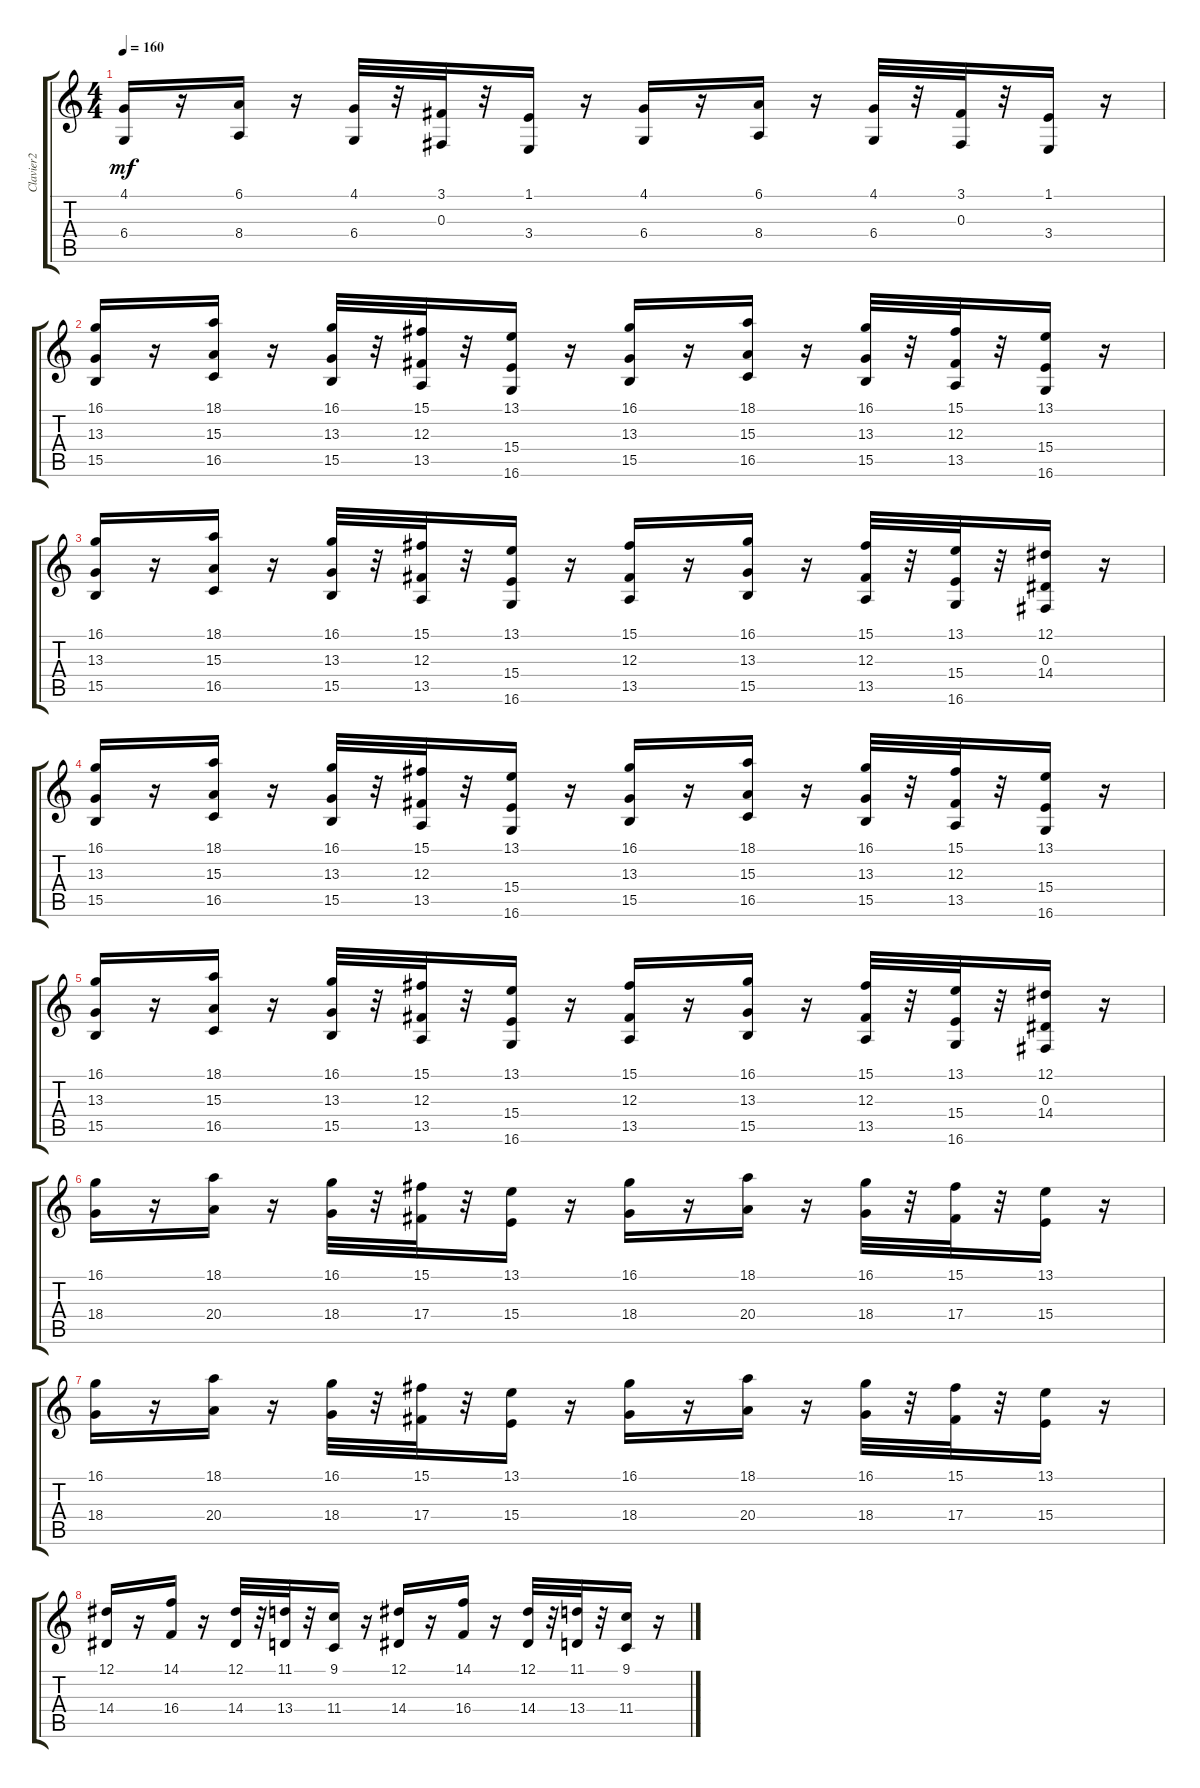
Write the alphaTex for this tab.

\track ("Clavier2" "Clavier2") {instrument stringensemble1}
\staff {score tabs}
\tuning (Eb4 Bb3 Gb3 Db3 Ab2 Eb2) {hide}
\ts (4 4)
\tempo 160
\clef g2
\ks c
(4.1 6.4).16{dy mf} r.16 (6.1 8.4).16 r.16 (4.1 6.4).32 r.32 (3.1 0.3).32 r.32 (1.1 3.4).16 r.16 (4.1 6.4).16 r.16 (6.1 8.4).16 r.16 (4.1 6.4).32 r.32 (3.1 0.3).32 r.32 (1.1 3.4).16 r.16 |
(16.1 13.3 15.5).16 r.16 (18.1 15.3 16.5).16 r.16 (16.1 13.3 15.5).32 r.32 (15.1 12.3 13.5).32 r.32 (13.1 15.4 16.6).16 r.16 (16.1 13.3 15.5).16 r.16 (18.1 15.3 16.5).16 r.16 (16.1 13.3 15.5).32 r.32 (15.1 12.3 13.5).32 r.32 (13.1 15.4 16.6).16 r.16 |
(16.1 13.3 15.5).16 r.16 (18.1 15.3 16.5).16 r.16 (16.1 13.3 15.5).32 r.32 (15.1 12.3 13.5).32 r.32 (13.1 15.4 16.6).16 r.16 (15.1 12.3 13.5).16 r.16 (16.1 13.3 15.5).16 r.16 (15.1 12.3 13.5).32 r.32 (13.1 15.4 16.6).32 r.32 (12.1 0.3 14.4).16 r.16 |
(16.1 13.3 15.5).16 r.16 (18.1 15.3 16.5).16 r.16 (16.1 13.3 15.5).32 r.32 (15.1 12.3 13.5).32 r.32 (13.1 15.4 16.6).16 r.16 (16.1 13.3 15.5).16 r.16 (18.1 15.3 16.5).16 r.16 (16.1 13.3 15.5).32 r.32 (15.1 12.3 13.5).32 r.32 (13.1 15.4 16.6).16 r.16 |
(16.1 13.3 15.5).16 r.16 (18.1 15.3 16.5).16 r.16 (16.1 13.3 15.5).32 r.32 (15.1 12.3 13.5).32 r.32 (13.1 15.4 16.6).16 r.16 (15.1 12.3 13.5).16 r.16 (16.1 13.3 15.5).16 r.16 (15.1 12.3 13.5).32 r.32 (13.1 15.4 16.6).32 r.32 (12.1 0.3 14.4).16 r.16 |
(16.1 18.4).16 r.16 (18.1 20.4).16 r.16 (16.1 18.4).32 r.32 (15.1 17.4).32 r.32 (13.1 15.4).16 r.16 (16.1 18.4).16 r.16 (18.1 20.4).16 r.16 (16.1 18.4).32 r.32 (15.1 17.4).32 r.32 (13.1 15.4).16 r.16 |
(16.1 18.4).16 r.16 (18.1 20.4).16 r.16 (16.1 18.4).32 r.32 (15.1 17.4).32 r.32 (13.1 15.4).16 r.16 (16.1 18.4).16 r.16 (18.1 20.4).16 r.16 (16.1 18.4).32 r.32 (15.1 17.4).32 r.32 (13.1 15.4).16 r.16 |
(12.1 14.4).16 r.16 (14.1 16.4).16 r.16 (12.1 14.4).32 r.32 (11.1 13.4).32 r.32 (9.1 11.4).16 r.16 (12.1 14.4).16 r.16 (14.1 16.4).16 r.16 (12.1 14.4).32 r.32 (11.1 13.4).32 r.32 (9.1 11.4).16 r.16
